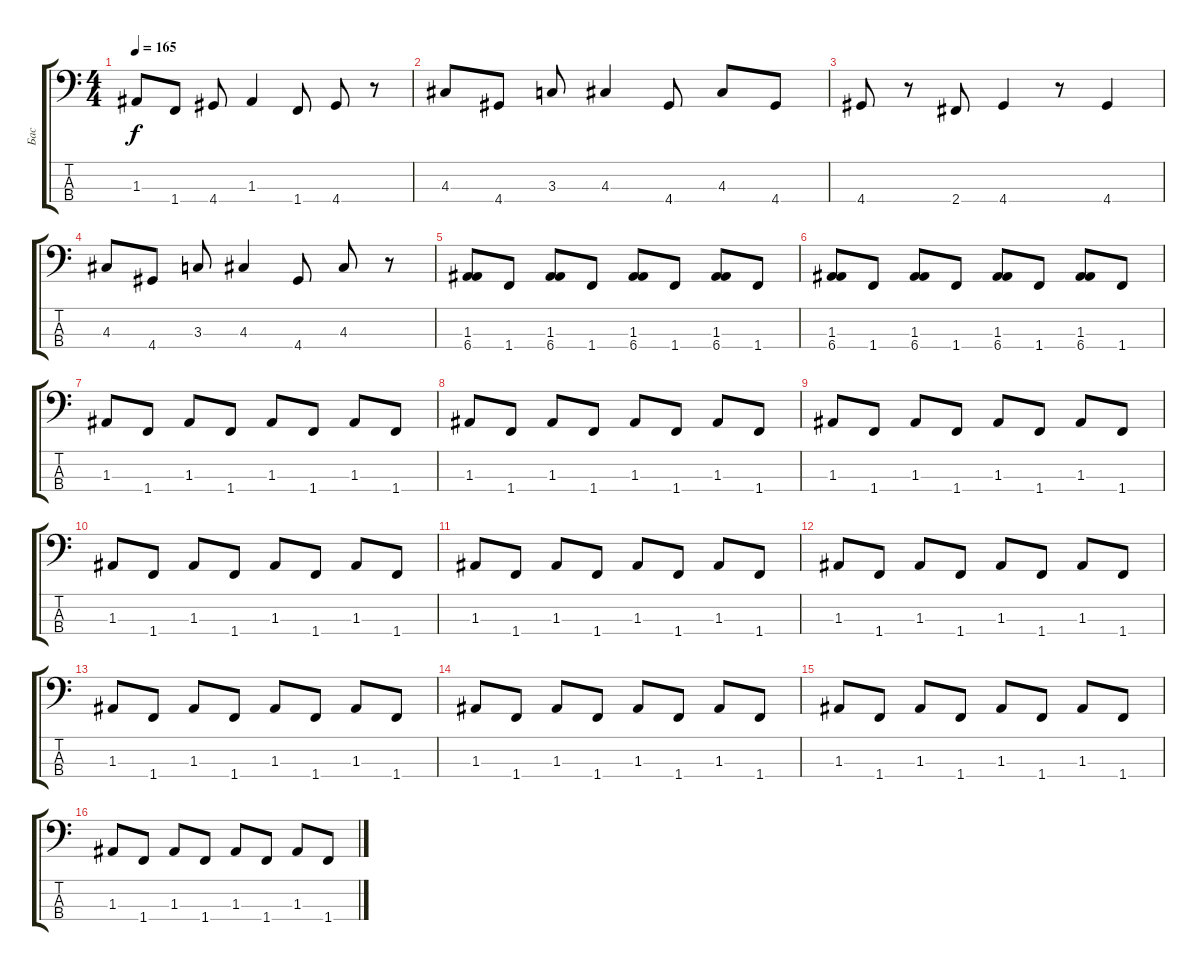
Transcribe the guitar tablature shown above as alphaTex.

\track ("Бас" "Бас") {instrument electricbasspick}
\staff {score tabs}
\tuning (G2 D2 A1 E1) {hide}
\ts (4 4)
\tempo 165
\clef f4
\ks c
1.3.8{dy f} 1.4.8 4.4.8 1.3.4 1.4.8 4.4.8 r.8 |
4.3.8 4.4.8 3.3.8 4.3.4 4.4.8 4.3.8 4.4.8 |
4.4.8 r.8 2.4.8 4.4.4 r.8 4.4.4 |
4.3.8 4.4.8 3.3.8 4.3.4 4.4.8 4.3.8 r.8 |
(1.3 6.4).8{volume 12} 1.4.8 (1.3 6.4).8{volume 12} 1.4.8 (1.3 6.4).8{volume 12} 1.4.8 (1.3 6.4).8{volume 12} 1.4.8 |
(1.3 6.4).8{volume 12} 1.4.8 (1.3 6.4).8{volume 12} 1.4.8 (1.3 6.4).8{volume 12} 1.4.8 (1.3 6.4).8{volume 12} 1.4.8 |
1.3.8{volume 11} 1.4.8 1.3.8{volume 11} 1.4.8 1.3.8{volume 11} 1.4.8 1.3.8{volume 11} 1.4.8 |
1.3.8{volume 11} 1.4.8 1.3.8{volume 11} 1.4.8{volume 11} 1.3.8 1.4.8{volume 10} 1.3.8 1.4.8{volume 10} |
1.3.8 1.4.8{volume 10} 1.3.8 1.4.8{volume 10} 1.3.8 1.4.8{volume 10} 1.3.8 1.4.8{volume 10} |
1.3.8 1.4.8{volume 10} 1.3.8 1.4.8{volume 10} 1.3.8 1.4.8{volume 10} 1.3.8 1.4.8{volume 9} |
1.3.8 1.4.8{volume 9} 1.3.8 1.4.8{volume 9} 1.3.8{volume 9} 1.4.8 1.3.8{volume 9} 1.4.8 |
1.3.8{volume 9} 1.4.8 1.3.8{volume 9} 1.4.8 1.3.8{volume 8} 1.4.8 1.3.8{volume 8} 1.4.8 |
1.3.8{volume 8} 1.4.8 1.3.8{volume 8} 1.4.8 1.3.8{volume 8} 1.4.8 1.3.8{volume 8} 1.4.8 |
1.3.8{volume 8} 1.4.8 1.3.8{volume 8} 1.4.8 1.3.8{volume 8} 1.4.8{volume 7} 1.3.8 1.4.8{volume 7} |
1.3.8 1.4.8{volume 7} 1.3.8 1.4.8{volume 7} 1.3.8 1.4.8{volume 7} 1.3.8 1.4.8{volume 7} |
1.3.8 1.4.8{volume 7} 1.3.8 1.4.8{volume 6} 1.3.8 1.4.8{volume 6} 1.3.8 1.4.8{volume 6}
